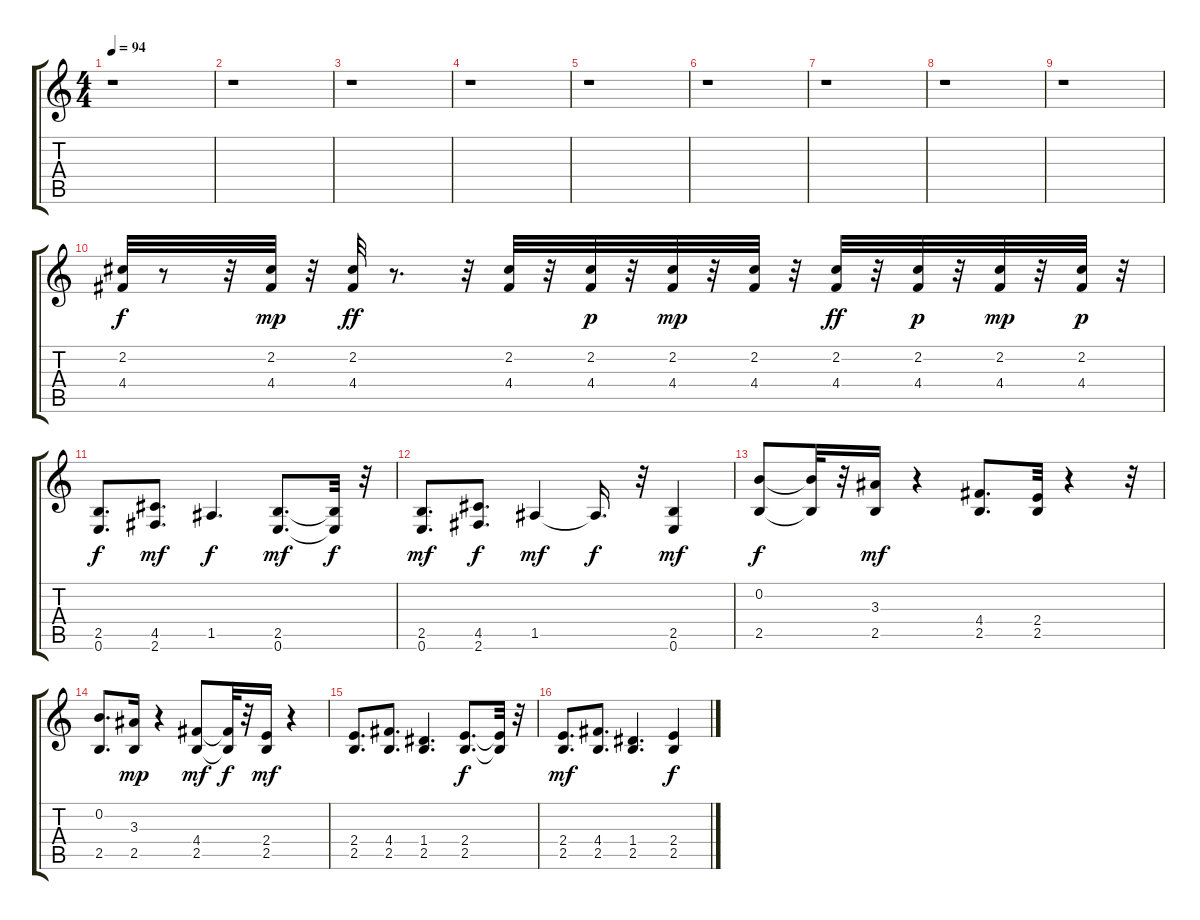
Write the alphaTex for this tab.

\track "" {instrument distortionguitar}
\staff {score tabs}
\tuning (E4 B3 G3 D3 A2 E2) {hide}
\ts (4 4)
\tempo 94
\clef g2
\ks c
r.1{dy f} |
r.1 |
r.1 |
r.1 |
r.1 |
r.1 |
r.1 |
r.1 |
r.1 |
(2.2 4.4).32 r.8 r.32 (2.2 4.4).32{dy mp} r.32 (2.2 4.4).32{dy ff} r.8{d} r.32 (2.2 4.4).32 r.32 (2.2 4.4).32{dy p} r.32 (2.2 4.4).32{dy mp} r.32 (2.2 4.4).32 r.32 (2.2 4.4).32{dy ff} r.32 (2.2 4.4).32{dy p} r.32 (2.2 4.4).32{dy mp} r.32 (2.2 4.4).32{dy p} r.32 |
(2.5 0.6).8{d dy f} (4.5 2.6).8{d dy mf} 1.5.4{d dy f} (2.5 0.6).8{d dy mf} (2.5{t} 0.6{t}).32{dy f} r.32 |
(2.5 0.6).8{d dy mf} (4.5 2.6).8{d dy f} 1.5.4{dy mf} 1.5{t}.16{d dy f} r.32 (2.5 0.6).4{dy mf} |
(0.2 2.5).8{dy f} (0.2{t} 2.5{t}).32 r.32 (3.3 2.5).16{dy mf} r.4 (4.4 2.5).8{d} (2.4 2.5).32 r.4 r.32 |
(0.2 2.5).8{d} (3.3 2.5).16{dy mp} r.4 (4.4 2.5).8{dy mf} (4.4{t} 2.5{t}).32{dy f} r.32 (2.4 2.5).16{dy mf} r.4 |
(2.4 2.5).8{d} (4.4 2.5).8{d} (1.4 2.5).4{d} (2.4 2.5).8{d dy f} (2.4{t} 2.5{t}).32 r.32 |
(2.4 2.5).8{d dy mf} (4.4 2.5).8{d} (1.4 2.5).4{d} (2.4 2.5).4{dy f}
